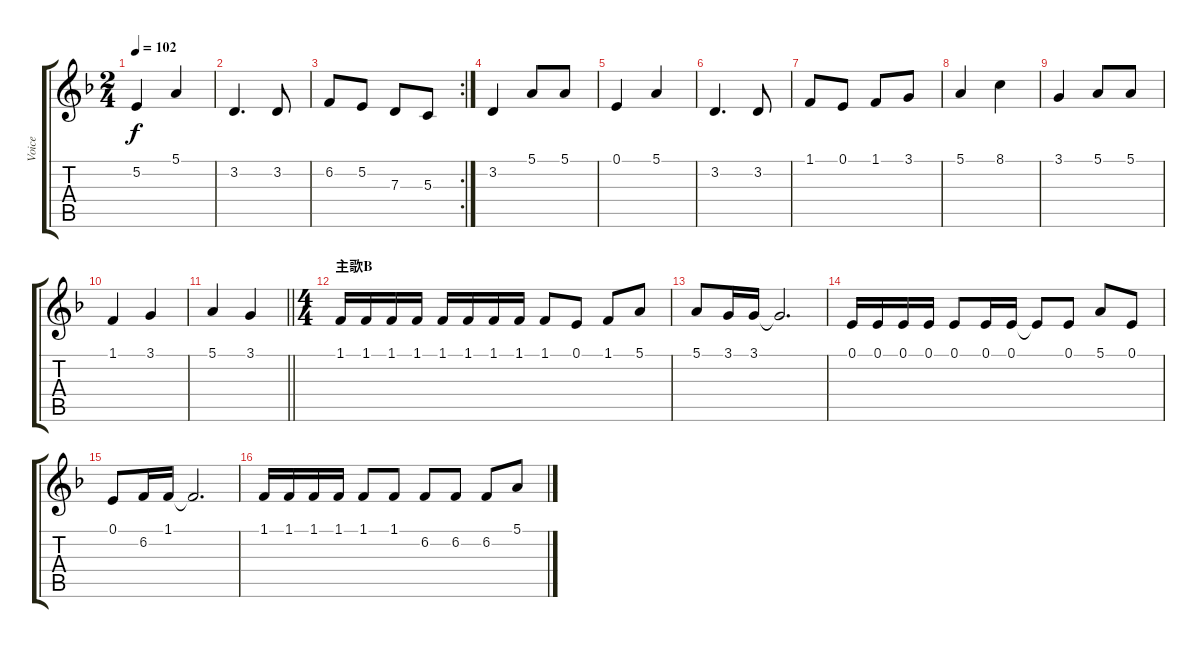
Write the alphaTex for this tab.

\track ("Voice" "Voice") {instrument harmonica}
\staff {score tabs}
\tuning (E4 B3 G3 D3 A2 E2) {hide}
\ts (2 4)
\tempo 102
\clef g2
\ks f
5.2.4{dy f} 5.1.4 |
3.2.4{d} 3.2.8 |
\rc 2
6.2.8 5.2.8 7.3.8 5.3.8 |
3.2.4 5.1.8 5.1.8 |
0.1.4 5.1.4 |
3.2.4{d} 3.2.8 |
1.1.8 0.1.8 1.1.8 3.1.8 |
5.1.4 8.1.4 |
3.1.4 5.1.8 5.1.8 |
1.1.4 3.1.4 |
\barLineRight lightlight
5.1.4 3.1.4 |
\ts (4 4)
\section ("" "主歌B")
1.1.16 1.1.16 1.1.16 1.1.16 1.1.16 1.1.16 1.1.16 1.1.16 1.1.8 0.1.8 1.1.8 5.1.8 |
5.1.8 3.1.16 3.1.16 3.1{t}.2{d} |
0.1.16 0.1.16 0.1.16 0.1.16 0.1.8 0.1.16 0.1.16 0.1{t}.8 0.1.8 5.1.8 0.1.8 |
0.1.8 6.2.16 1.1.16 1.1{t}.2{d} |
1.1.16 1.1.16 1.1.16 1.1.16 1.1.8 1.1.8 6.2.8 6.2.8 6.2.8 5.1.8
